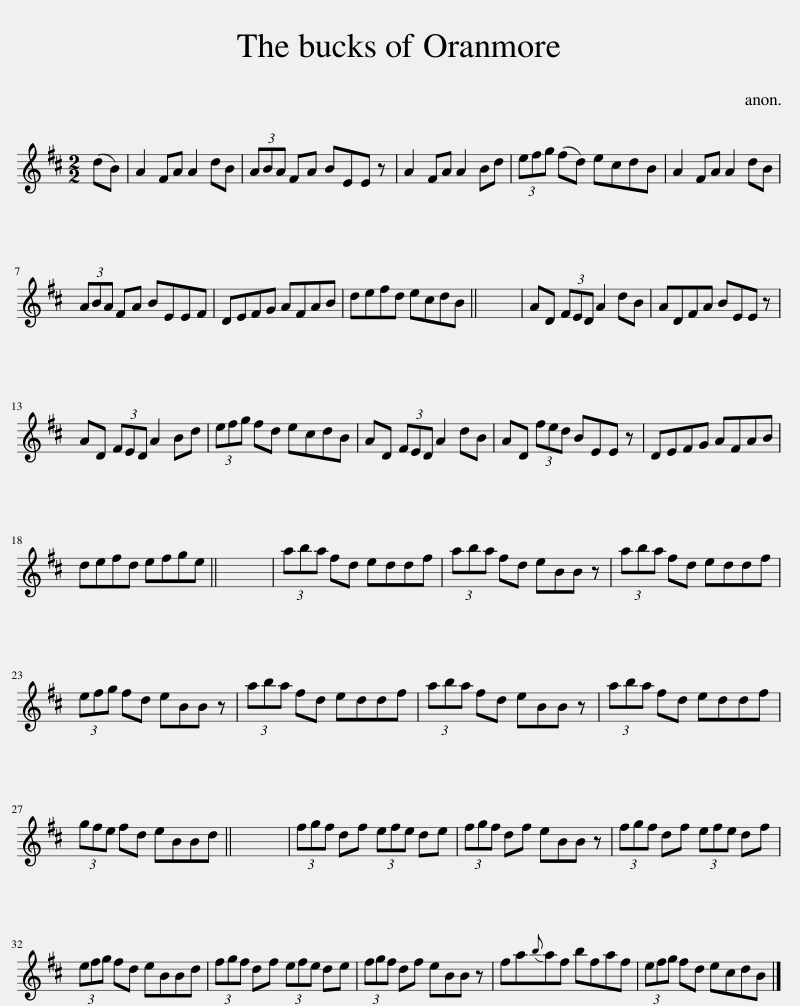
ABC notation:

X:1
L:1/8
M:2/2
I:linebreak $
K:Bmin
V:1 treble
V:1
 (dB) | A2 FA A2 dB | (3ABA FA BEE z | A2 FA A2 Bd | (3efg (fd) ecdB | %5
 A2 FA A2 dB |$ (3ABA FA BEEF | DEFG AFAB | defd ecdB || x8 | %10
 AD (3FED A2 dB | ADFA BEE z |$ AD (3FED A2 Bd | (3efg fd ecdB | AD (3FED A2 dB | %15
 AD (3fed BEE z | DEFG AFAB |$ defd efge || x8 | (3aba fd eddf | %20
 (3aba fd eBB z | (3aba fd eddf |$ (3efg fd eBB z | (3aba fd eddf | (3aba fd eBB z | %25
 (3aba fd eddf |$ (3gfe fd eBBd || x8 | (3fgf df (3efe de | (3fgf df eBB z | %30
 (3fgf df (3efe df |$ (3efg fd eBBd | (3fgf df (3efe de | (3fgf df eBB z | fa{b}af bfaf | %35
 (3efg fd ecdB |] %36
